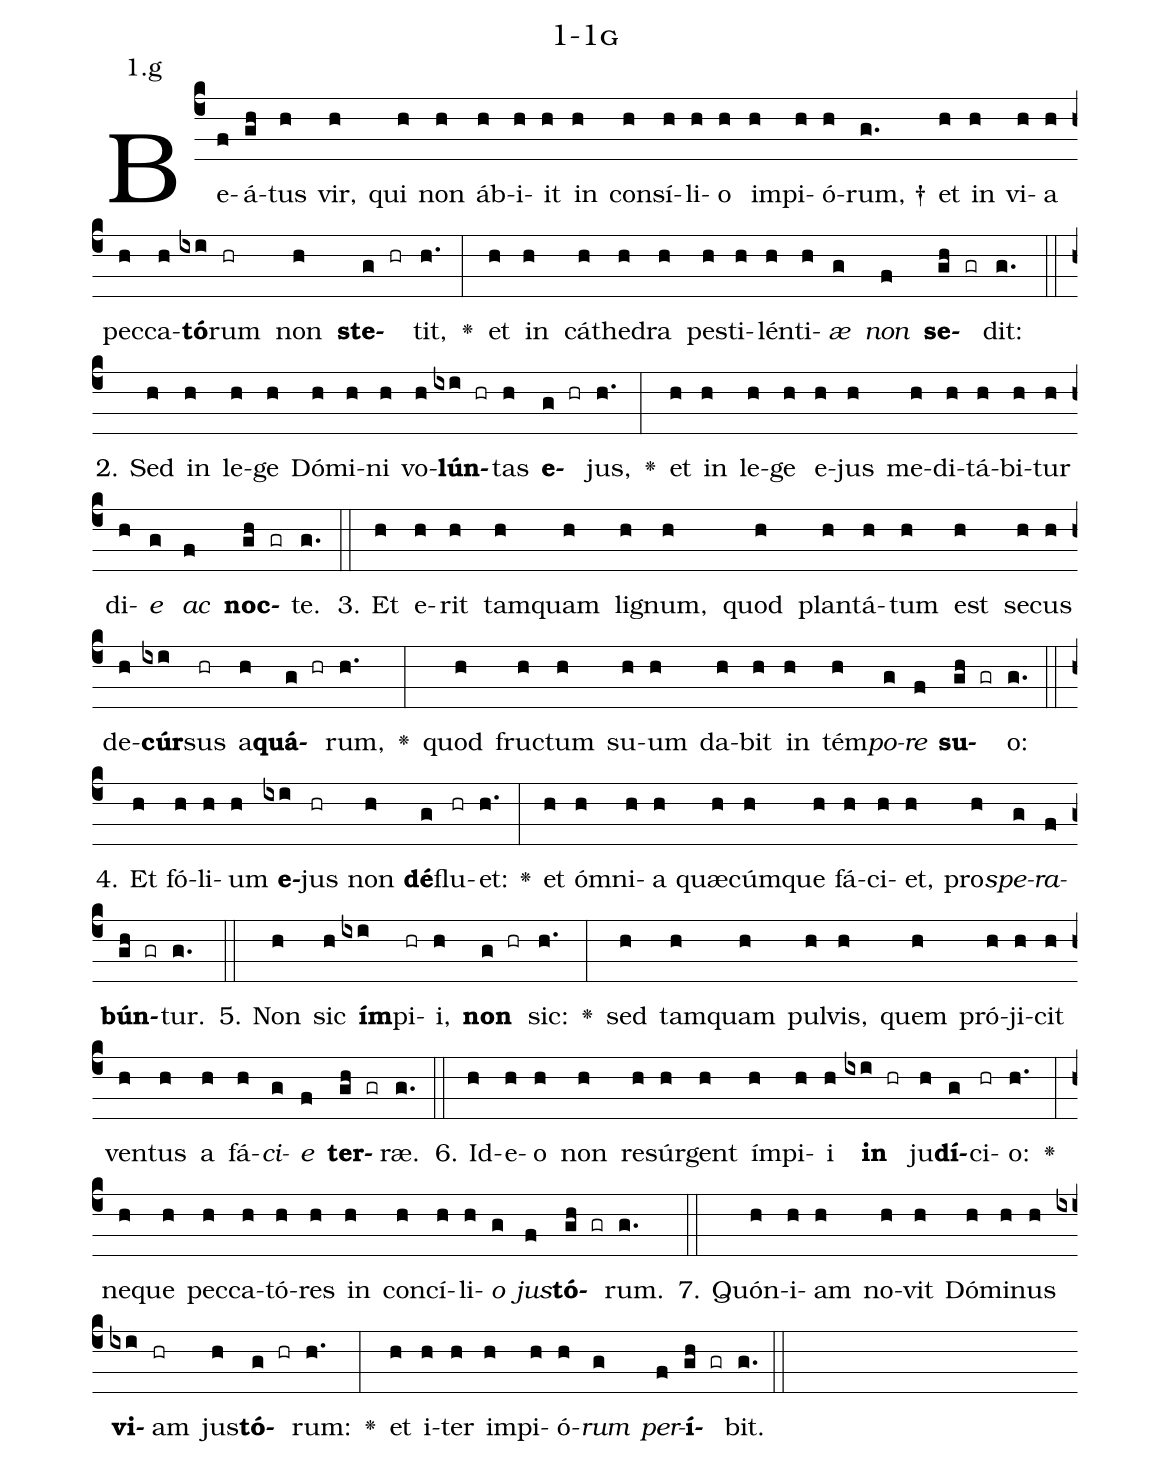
name: 1-1g;
annotation: 1.g;
%%
(c4)Be(f)á(gh)tus(h) vir,(h) qui(h) non(h) áb(h)i(h)it(h) in(h) con(h)sí(h)li(h)o(h) im(h)pi(h)ó(h)rum, †(g.) et(h) in(h) vi(h)a(h) pec(h)ca(h)<b>tó</b>(ixi)rum(hr) non(h) <b>ste</b>(g hr)tit,(h.) <v>\greheightstar</v>(:) et(h) in(h) cá(h)the(h)dra(h) pes(h)ti(h)lén(h)ti(h)<i>æ</i>(g) <i>non</i>(f) <b>se</b>(gh gr)dit:(g.) (::)
2. Sed(h) in(h) le(h)ge(h) Dó(h)mi(h)ni(h) vo(h)<b>lún</b>(ixi hr)tas(h) <b>e</b>(g hr)jus,(h.) <v>\greheightstar</v>(:) et(h) in(h) le(h)ge(h) e(h)jus(h) me(h)di(h)tá(h)bi(h)tur(h) di(h)<i>e</i>(g) <i>ac</i>(f) <b>noc</b>(gh gr)te.(g.) (::)
3. Et(h) e(h)rit(h) tam(h)quam(h) li(h)gnum,(h) quod(h) plan(h)tá(h)tum(h) est(h) se(h)cus(h) de(h)<b>cúr</b>(ixi)sus(hr) a(h)<b>quá</b>(g hr)rum,(h.) <v>\greheightstar</v>(:) quod(h) fruc(h)tum(h) su(h)um(h) da(h)bit(h) in(h) tém(h)<i>po</i>(g)<i>re</i>(f) <b>su</b>(gh gr)o:(g.) (::)
4. Et(h) fó(h)li(h)um(h) <b>e</b>(ixi)jus(hr) non(h) <b>dé</b>(g)flu(hr)et:(h.) <v>\greheightstar</v>(:) et(h) óm(h)ni(h)a(h) quæ(h)cúm(h)que(h) fá(h)ci(h)et,(h) pro(h)<i>spe</i>(g)<i>ra</i>(f)<b>bún</b>(gh gr)tur.(g.) (::)
5. Non(h) sic(h) <b>ím</b>(ixi)pi(hr)i,(h) <b>non</b>(g hr) sic:(h.) <v>\greheightstar</v>(:) sed(h) tam(h)quam(h) pul(h)vis,(h) quem(h) pró(h)ji(h)cit(h) ven(h)tus(h) a(h) fá(h)<i>ci</i>(g)<i>e</i>(f) <b>ter</b>(gh gr)ræ.(g.) (::)
6. Id(h)e(h)o(h) non(h) re(h)súr(h)gent(h) ím(h)pi(h)i(h) <b>in</b>(ixi hr) ju(h)<b>dí</b>(g)ci(hr)o:(h.) <v>\greheightstar</v>(:) ne(h)que(h) pec(h)ca(h)tó(h)res(h) in(h) con(h)cí(h)li(h)<i>o</i>(g) <i>jus</i>(f)<b>tó</b>(gh gr)rum.(g.) (::)
7. Quón(h)i(h)am(h) no(h)vit(h) Dó(h)mi(h)nus(h) <b>vi</b>(ixi)am(hr) jus(h)<b>tó</b>(g hr)rum:(h.) <v>\greheightstar</v>(:) et(h) i(h)ter(h) im(h)pi(h)ó(h)<i>rum</i>(g) <i>per</i>(f)<b>í</b>(gh gr)bit.(g.) (::)
